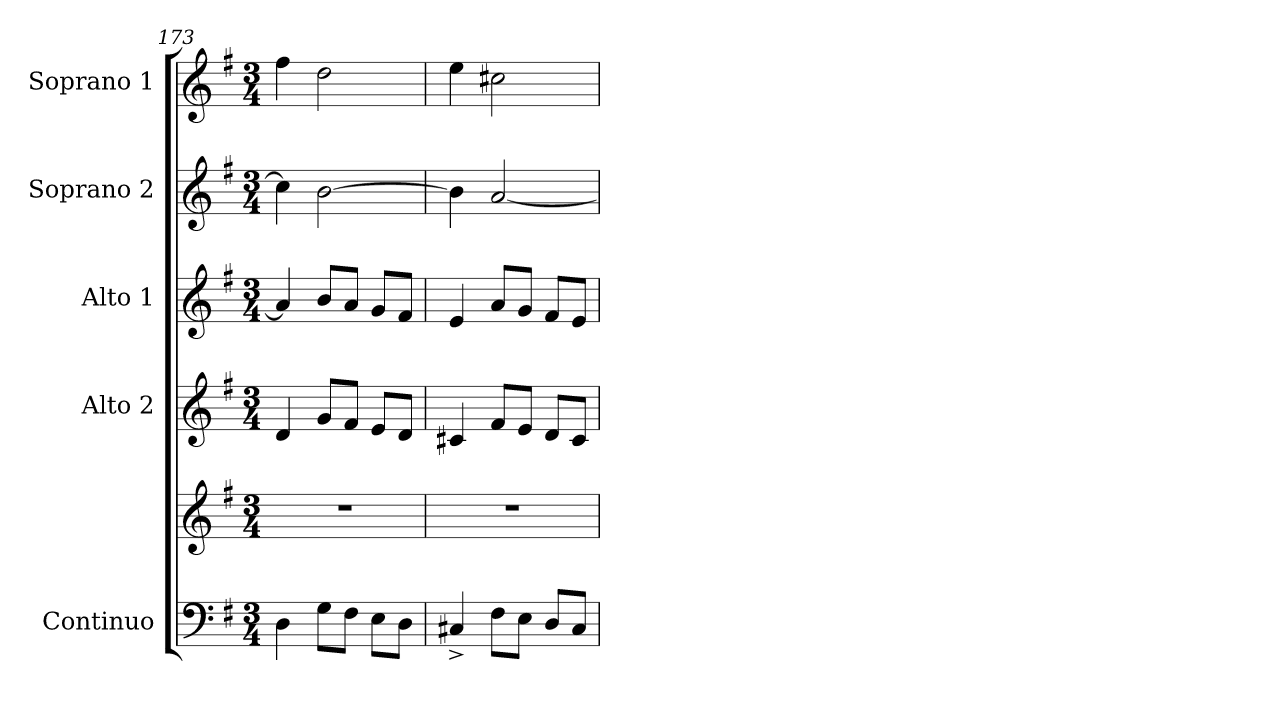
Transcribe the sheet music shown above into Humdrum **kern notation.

**kern	**kern	**kern	**kern	**kern	**kern
*part5	*part5	*part4	*part3	*part2	*part1
*staff6	*staff5	*staff4	*staff3	*staff2	*staff1
*I"Continuo	*	*I"Alto 2	*I"Alto 1	*I"Soprano 2	*I"Soprano 1
*	*	*I'A. 2	*I'A. 1	*I'S. 2	*I'S. 1
*clefF4	*clefG2	*clefG2	*clefG2	*clefG2	*clefG2
*k[f#]	*k[f#]	*k[f#]	*k[f#]	*k[f#]	*k[f#]
*G:	*G:	*G:	*G:	*G:	*G:
*M3/4	*M3/4	*M3/4	*M3/4	*M3/4	*M3/4
=173	=173	=173	=173	=173	=173
!	!LO:N:vis=1	!	!	!	!
4D\	2.r	4d/	4a/]	4cc#\]	4ff#\
8G\L	.	8g/L	8b/L	[>2b\	2dd\
8F#\J	.	8f#/J	8a/J	.	.
8E\L	.	8e/L	8g/L	.	.
8D\J	.	8d/J	8f#/J	.	.
=174	=174	=174	=174	=174	=174
!	!LO:N:vis=1	!	!	!	!
4C#X^</	2.r	4c#X/	4e/	4b\]	4ee\
8F#\L	.	8f#/L	8a/L	[<2a/	2cc#X\
8E\J	.	8e/J	8g/J	.	.
8D/L	.	8d/L	8f#/L	.	.
8C#/J	.	8c#/J	8e/J	.	.
=	=	=	=	=	=
*-	*-	*-	*-	*-	*-
